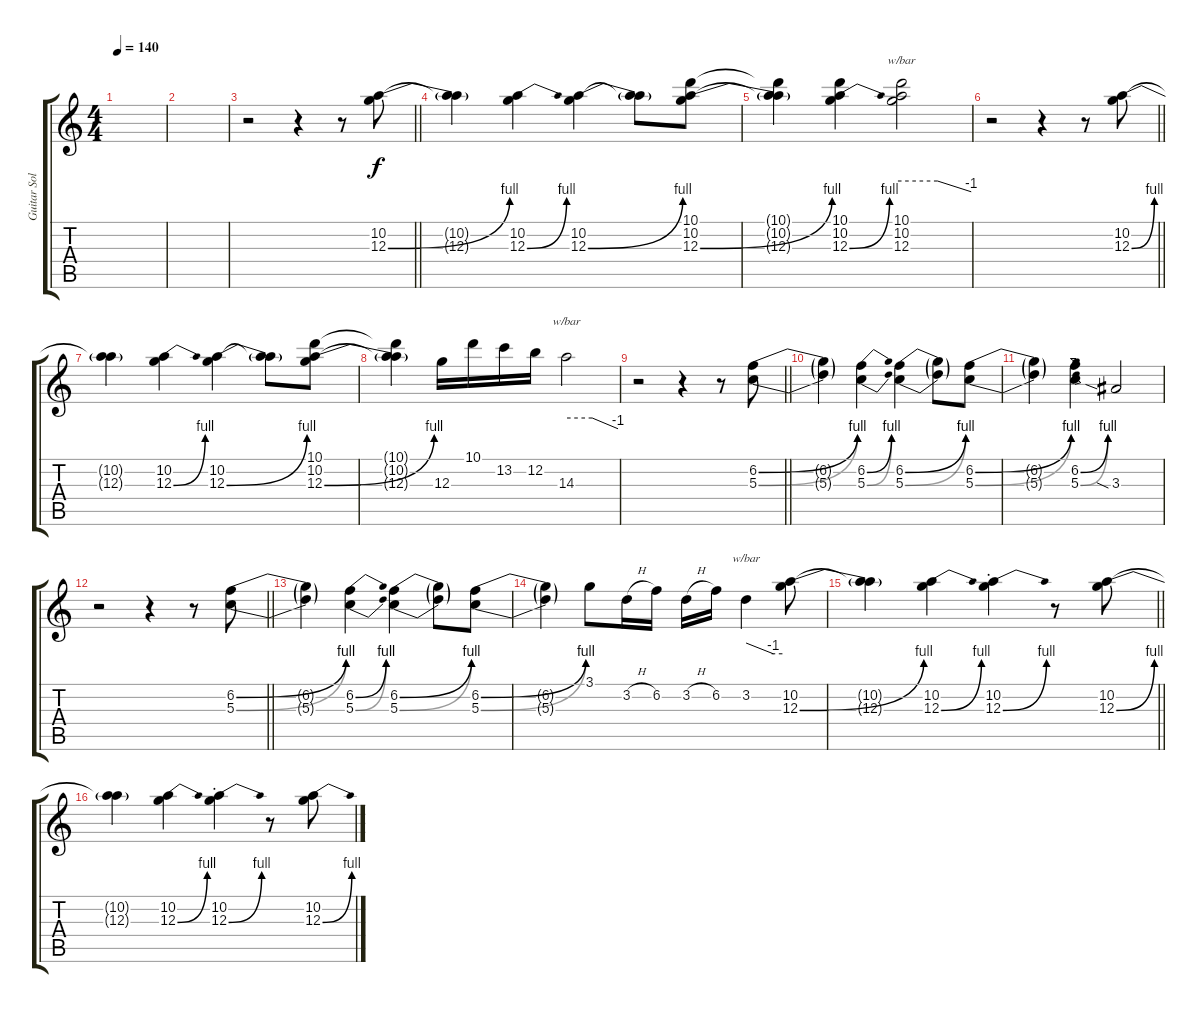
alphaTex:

\track ("Guitar Solo" "Guitar Sol") {instrument overdrivenguitar}
\staff {score tabs}
\tuning (E4 B3 G3 D3 A2 E2) {hide}
\ts (4 4)
\tempo 140
\clef g2
\ks c
|
|
\barLineRight lightlight
r.2 r.4 r.8 (10.2 12.3{be (bend 0 0 60 4)}).8 |
(10.2{t} 12.3{t}).4 (10.2 12.3{be (bend 0 0 60 4)}).4 (10.2 12.3{be (bend 0 0 60 4)}).4 (10.2{t} 12.3{t}).8 (10.1 10.2 12.3{be (bend 0 0 60 4)}).8 |
(10.1{t} 10.2{t} 12.3{t}).4 (10.1 10.2 12.3{be (bend 0 0 60 4)}).4 (10.1 10.2 12.3).2{tbe (custom default 0 0 31 0 60 -4)} |
\barLineRight lightlight
r.2 r.4 r.8 (10.2 12.3{be (bend 0 0 60 4)}).8 |
(10.2{t} 12.3{t}).4 (10.2 12.3{be (bend 0 0 60 4)}).4 (10.2 12.3{be (bend 0 0 60 4)}).4 (10.2{t} 12.3{t}).8 (10.1 10.2 12.3{be (bend 0 0 60 4)}).8 |
(10.1{t} 10.2{t} 12.3{t}).4 12.3.16 10.1.16 13.2.16 12.2.16 14.3.2{tbe (custom default 0 0 30 0 60 -4)} |
\barLineRight lightlight
r.2 r.4 r.8 (6.2{be (bend 0 0 60 4)} 5.3{be (bend 0 0 60 4)}).8 |
(6.2{t} 5.3{t}).4 (6.2{be (bend 0 0 60 4)} 5.3{be (bend 0 0 60 4)}).4 (6.2{be (bend 0 0 60 4)} 5.3{be (bend 0 0 60 4)}).4 (6.2{t} 5.3{t}).8 (6.2{be (bend 0 0 60 4)} 5.3{be (bend 0 0 60 4)}).8 |
(6.2{t} 5.3{t}).4 (6.2{be (bend 0 0 60 4)} 5.3{be (bend 0 0 60 4)}).4 3.3{sia}.2 |
\barLineRight lightlight
r.2 r.4 r.8 (6.2{be (bend 0 0 60 4)} 5.3{be (bend 0 0 60 4)}).8 |
(6.2{t} 5.3{t}).4 (6.2{be (bend 0 0 60 4)} 5.3{be (bend 0 0 60 4)}).4 (6.2{be (bend 0 0 60 4)} 5.3{be (bend 0 0 60 4)}).4 (6.2{t} 5.3{t}).8 (6.2{be (bend 0 0 60 4)} 5.3{be (bend 0 0 60 4)}).8 |
(6.2{t} 5.3{t}).4 3.1.8 3.2{h}.16 6.2.16 3.2{h}.16 6.2.16 3.2.4{tbe (custom default 0 0 45 -4 60 -4)} (10.2 12.3{be (bend 0 0 60 4)}).8 |
\barLineRight lightlight
(10.2{t} 12.3{t}).4 (10.2 12.3{be (bend 0 0 60 4)}).4 (10.2{st} 12.3{be (bend 0 0 60 4) st}).4 r.8 (10.2 12.3{be (bend 0 0 60 4)}).8 |
(10.2{t} 12.3{t}).4 (10.2 12.3{be (bend 0 0 60 4)}).4 (10.2{st} 12.3{be (bend 0 0 60 4) st}).4 r.8 (10.2 12.3{be (bend 0 0 60 4)}).8
